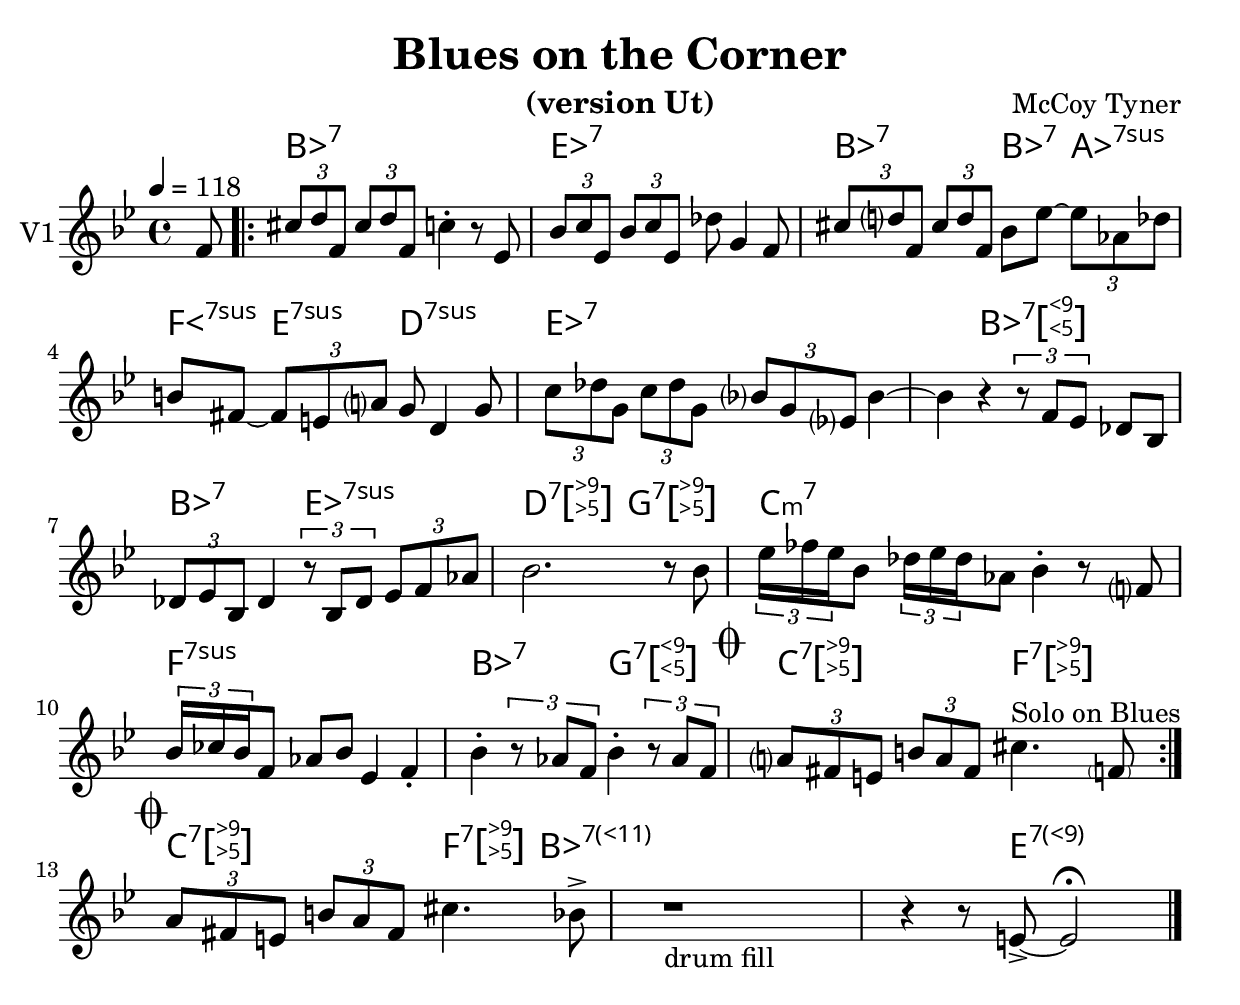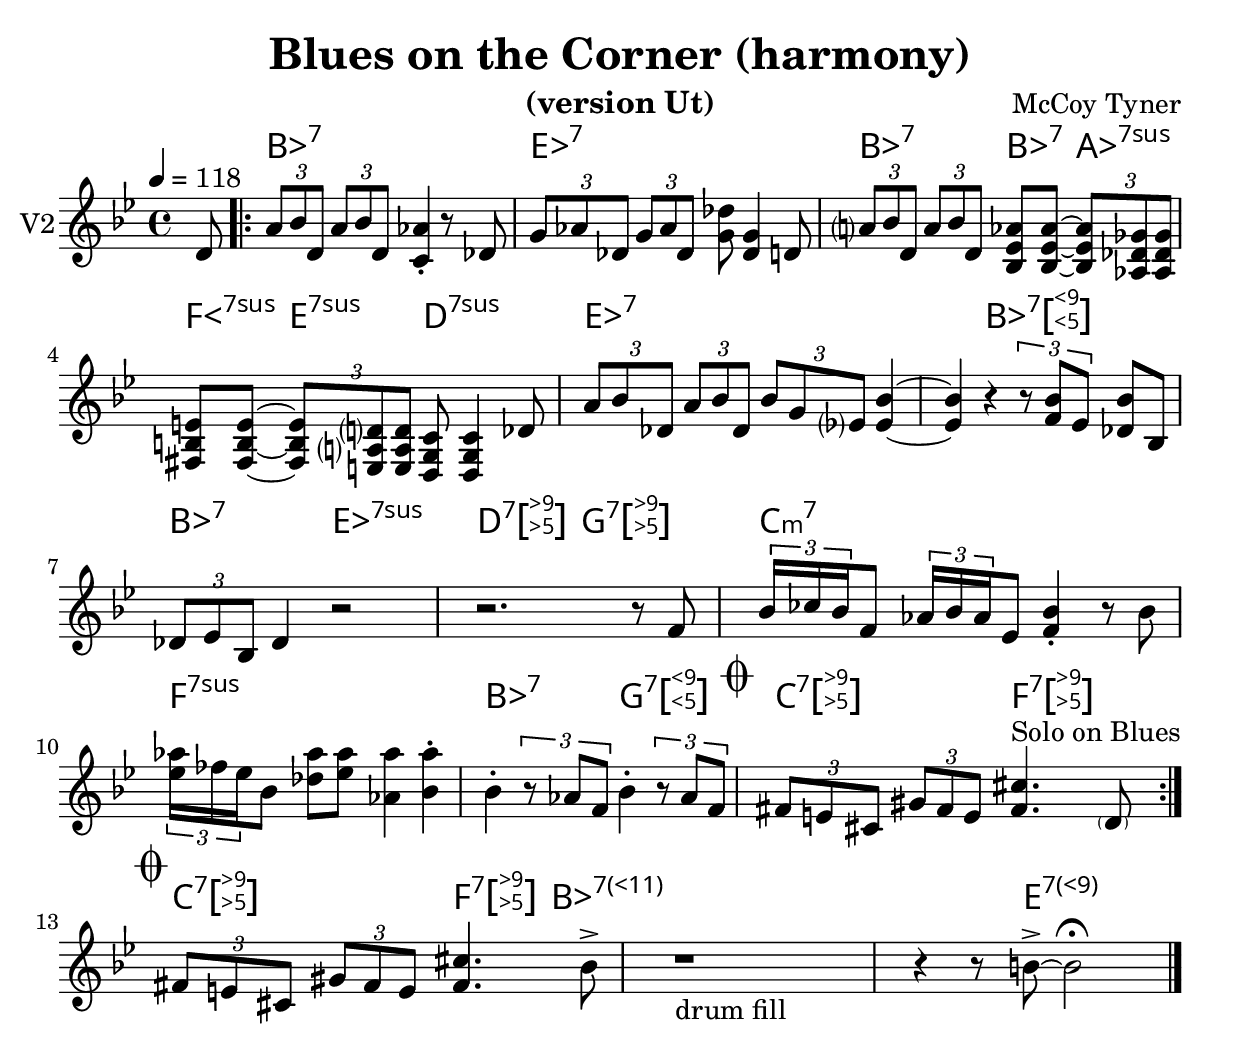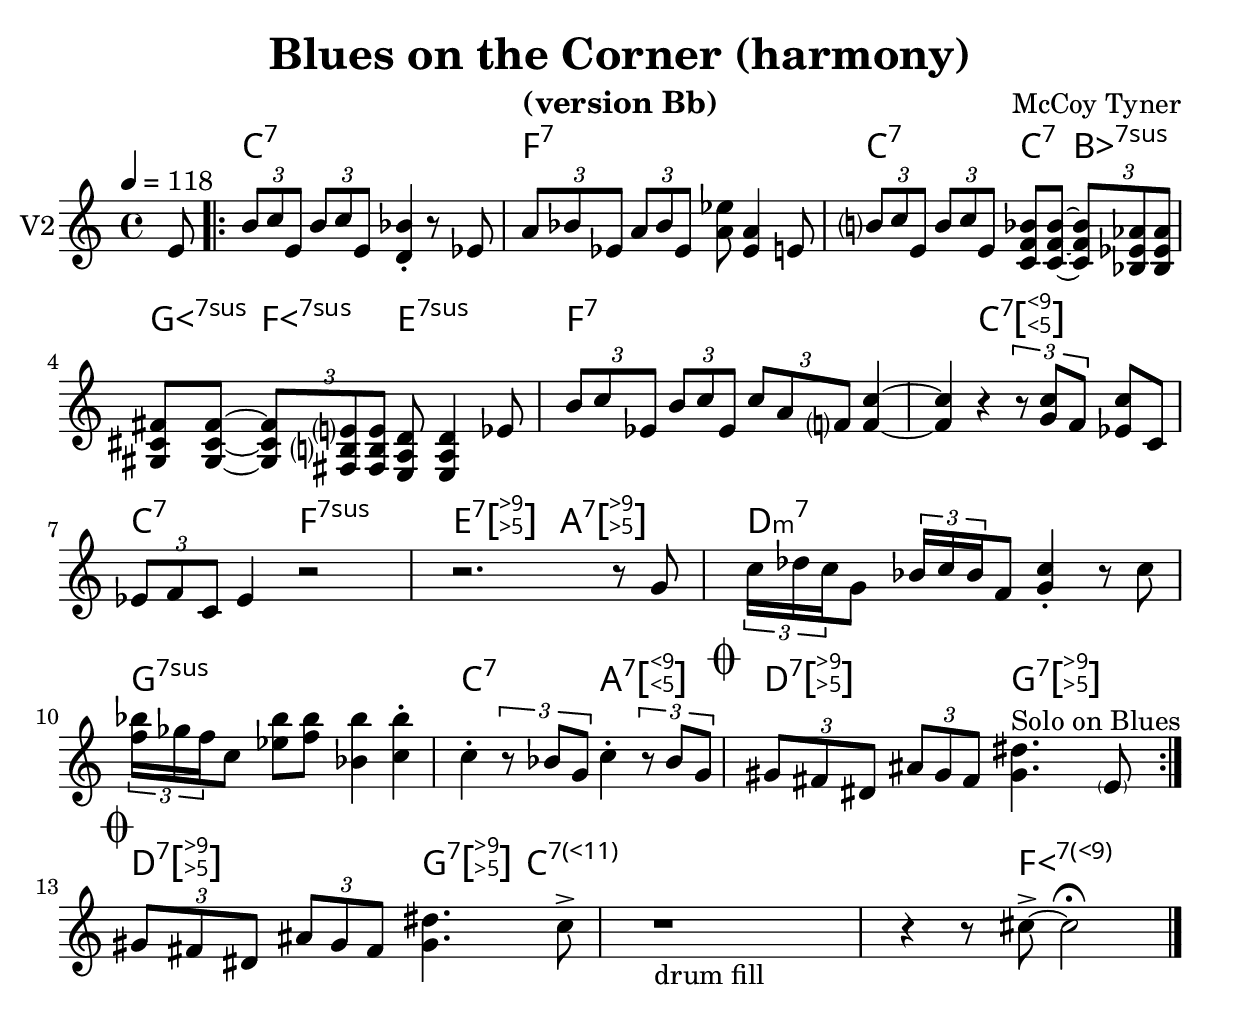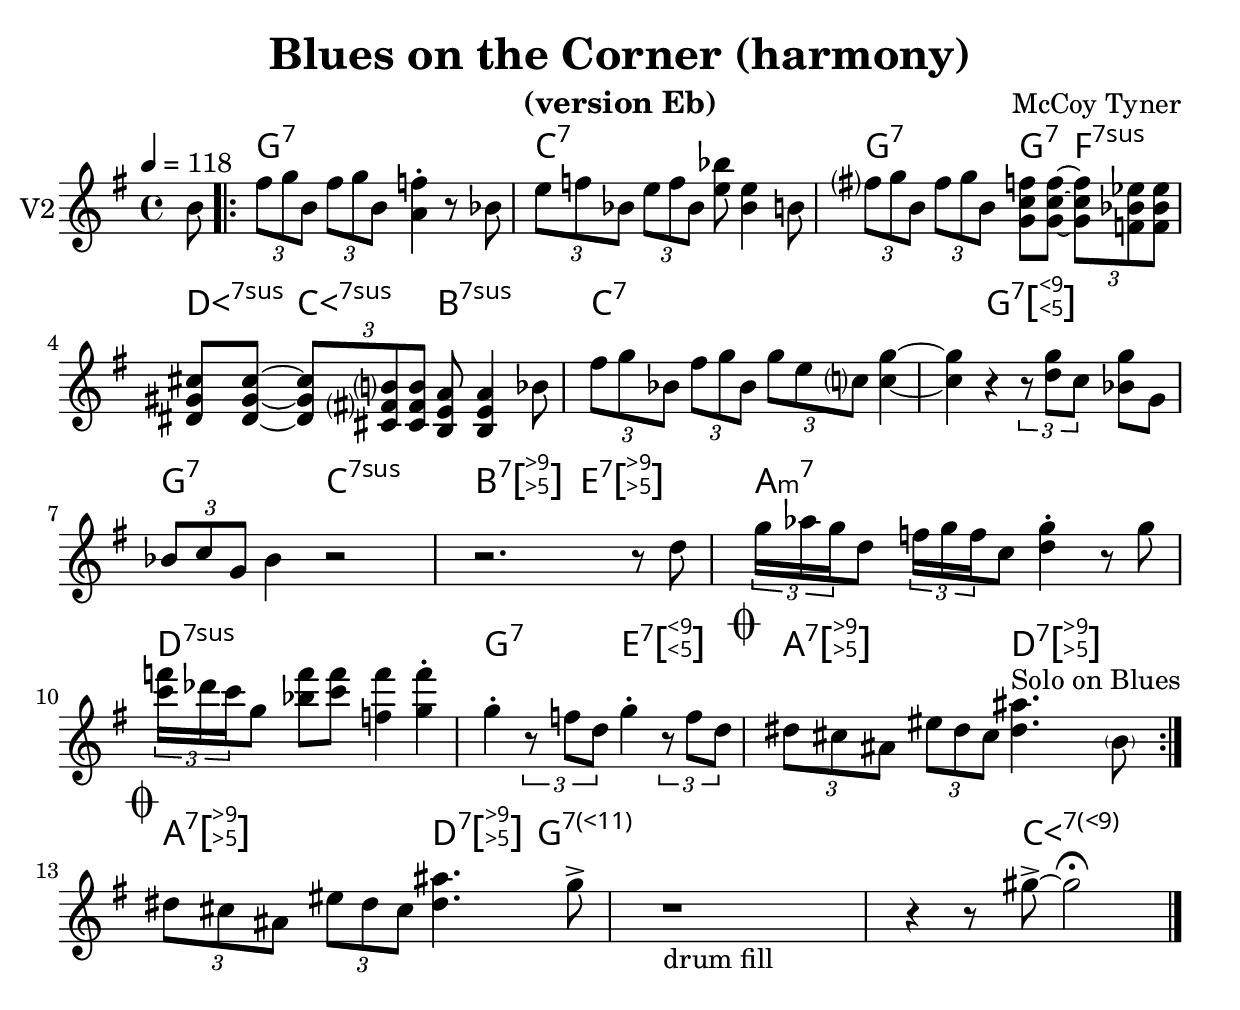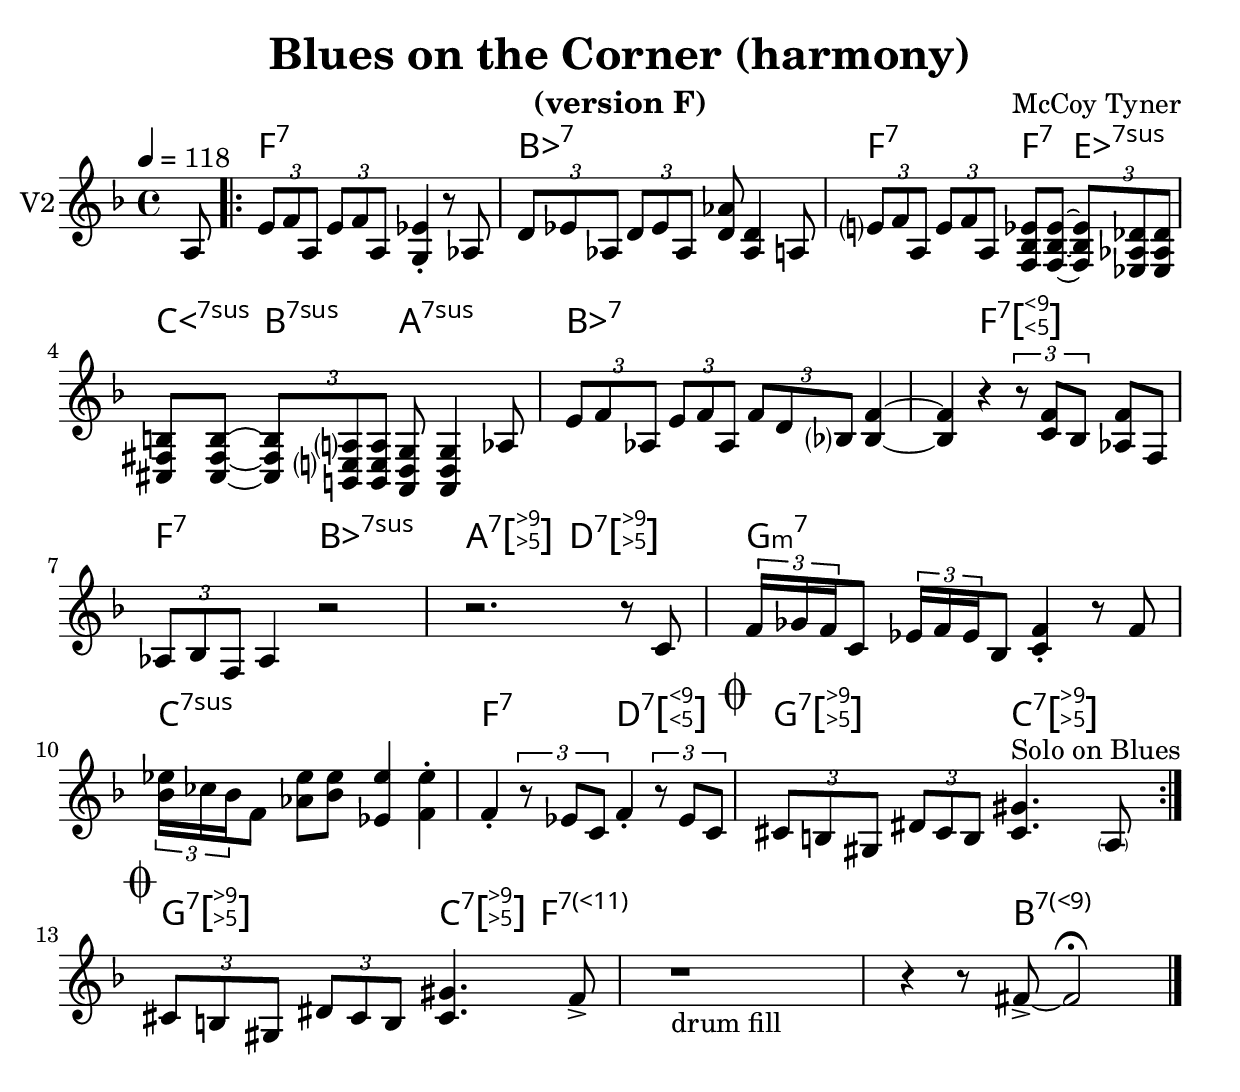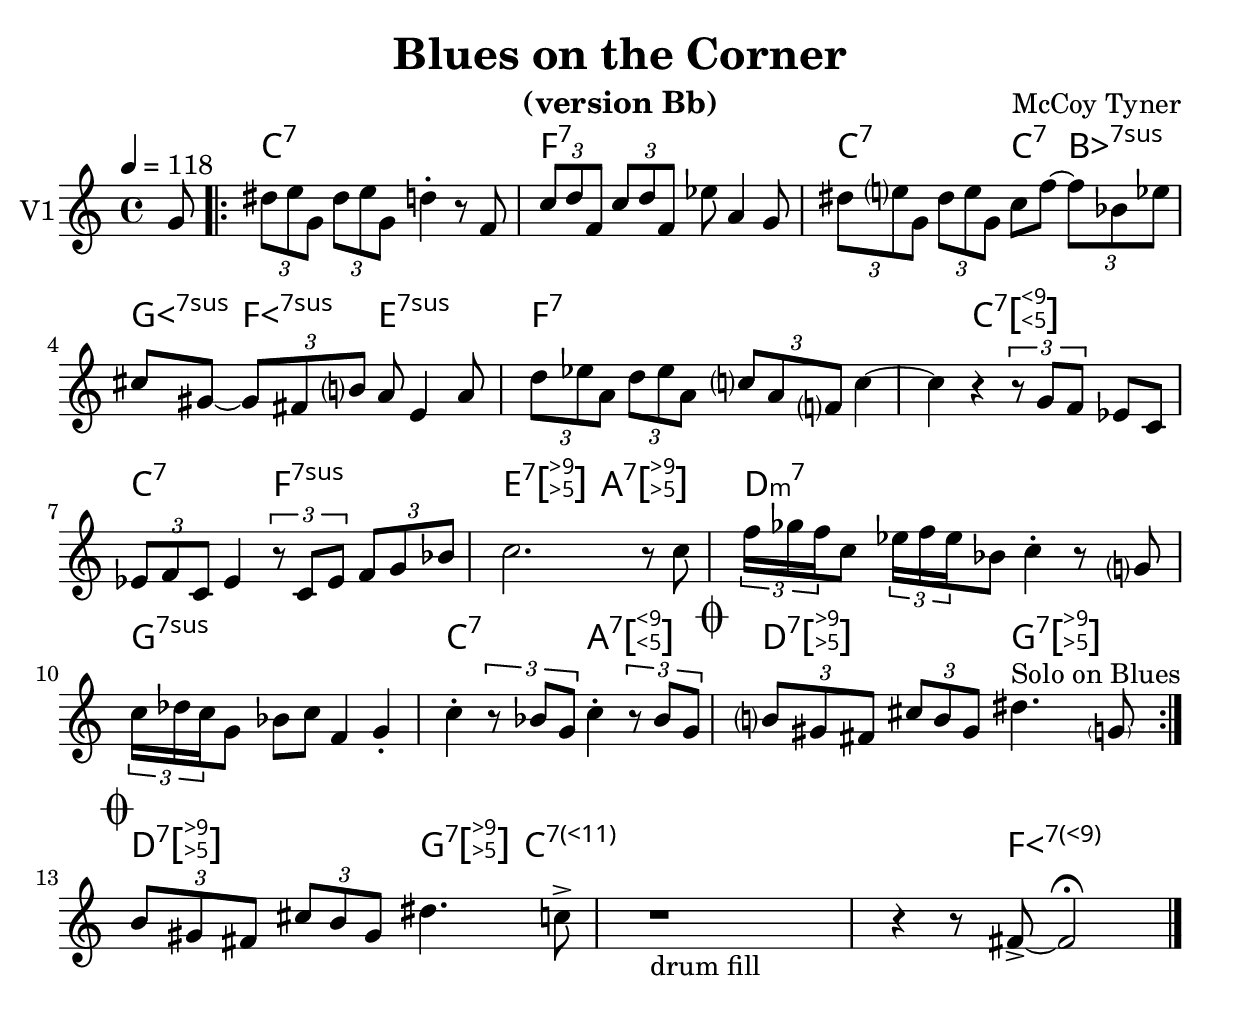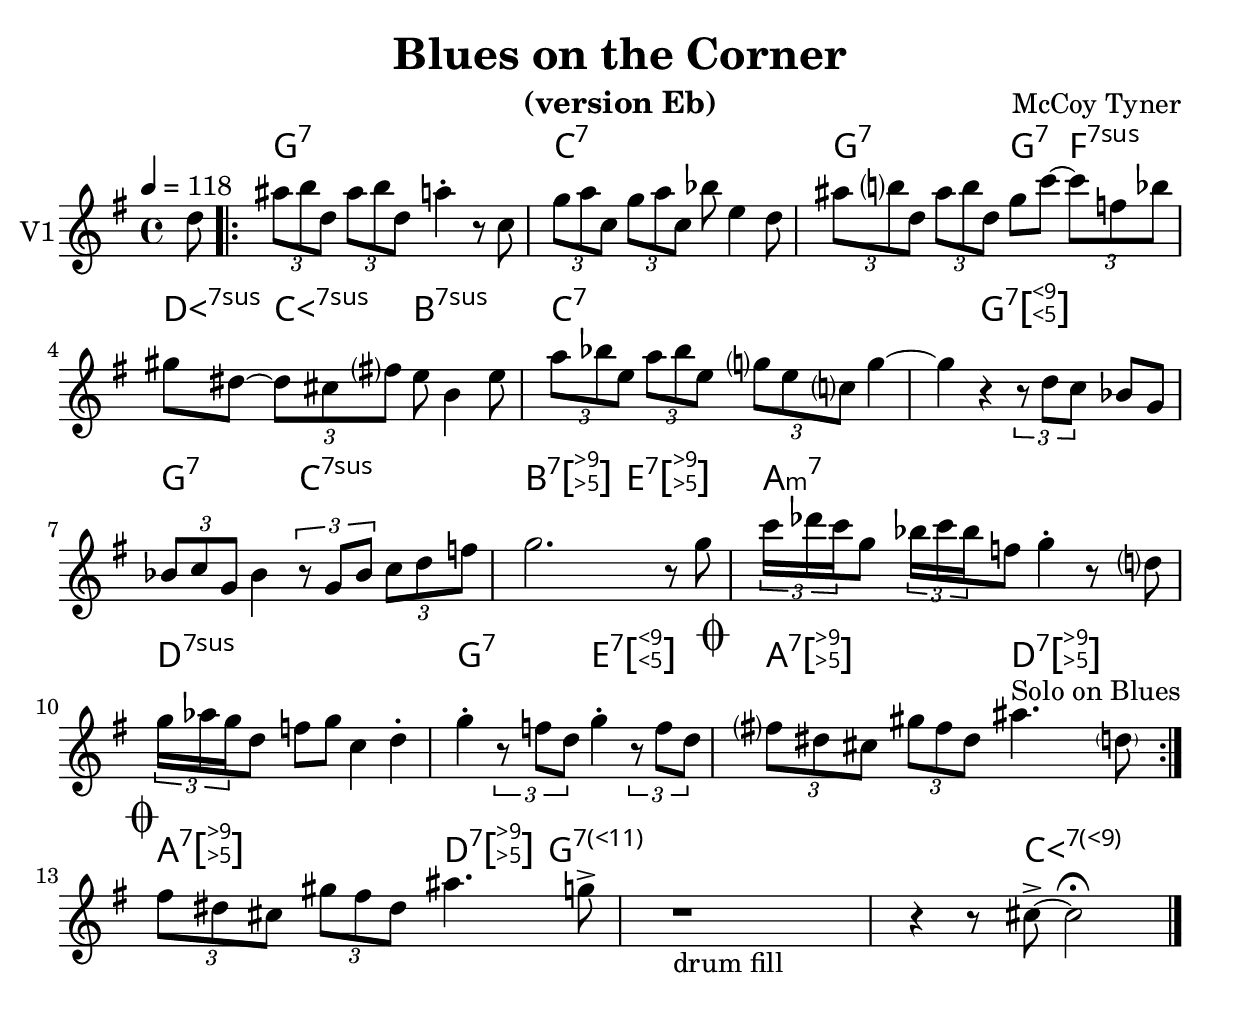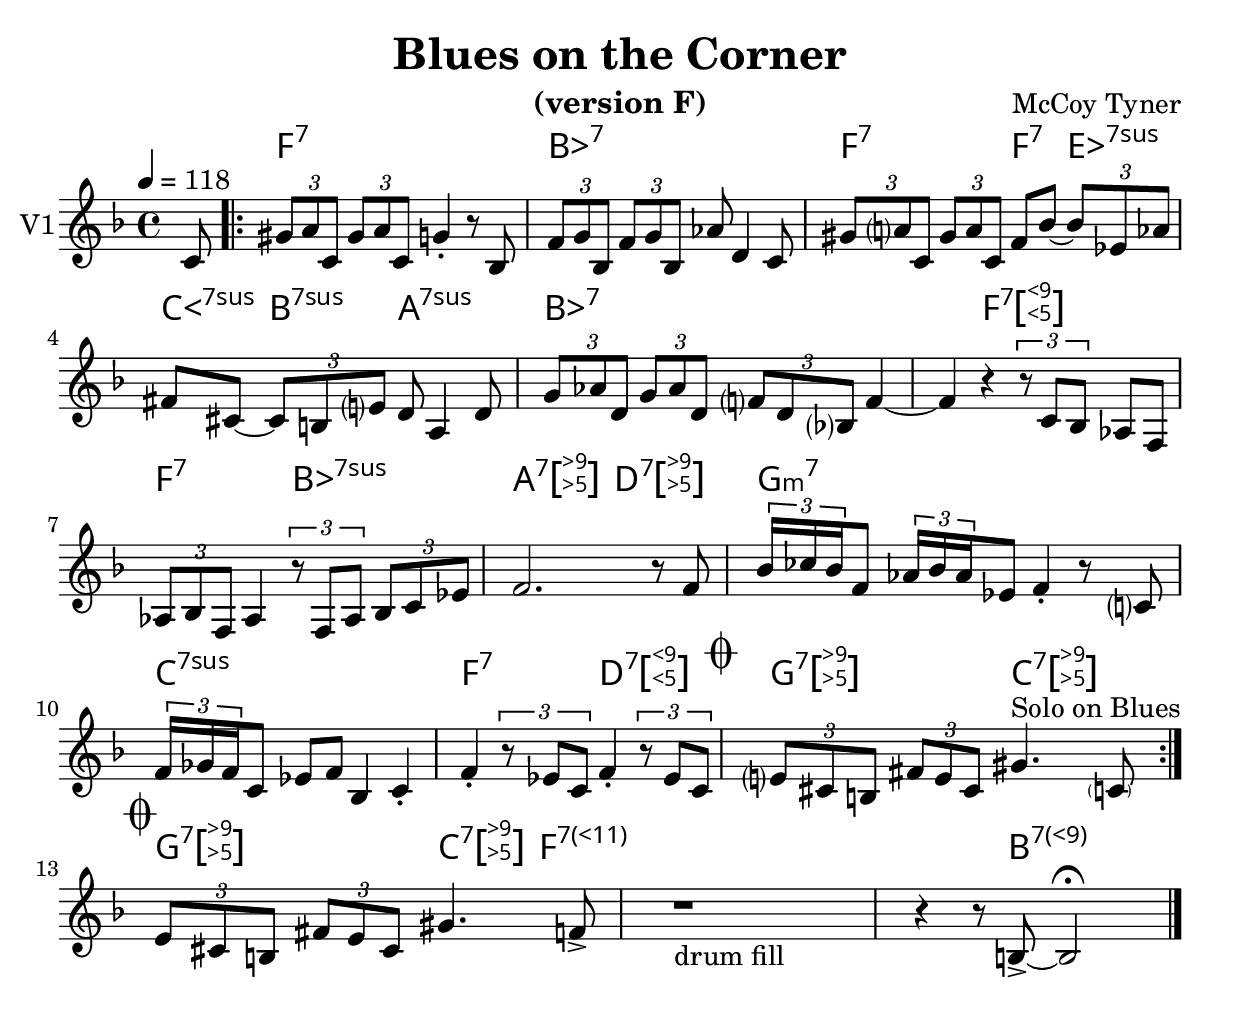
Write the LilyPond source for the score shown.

% Created on Mon Sep 20 15:23:38 CEST 2010
\version "2.22.0"

#(set-global-staff-size 24)
#(set-default-paper-size "a4")

\include "utils/AccordsJazzDefs.ly"

\paper { indent = 0\cm} 



\header {
	title = "Blues on the Corner" 
 	composer = "McCoy Tyner"
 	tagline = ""

}


accords = \chords {
	\partial 8 s8
	bes1:7 es:7
	bes2:7 bes4:7^3 aes:sus7
	fis:sus7 e:sus7 d2:sus7
	es1:7 s4 bes2.:7.5+.9+
	bes2:7 es:sus7 d:7.5-.9- g:7.5-.9-
	c1:m7 f:sus7 bes2:7 g:7.5+.9+
	c:7.5-.9- f:7.5-.9-
	c:7.5-.9- f4:7.5-.9- bes:7.11+
	s1 s4 s8 e8:7.9+ s2
}

staffViolon = \new Staff {
	\time 4/4
	\tempo 4 = 118
	\set Staff.instrumentName = "V1"
	\set Staff.midiInstrument = "trumpet"
	\key bes \major
	\clef treble
	\accidentalStyle modern-cautionary
	\relative c' { 	
 % Type notes here 
\compressEmptyMeasures
\partial 8 f8
\repeat volta 2 {
	\tuplet 3/2 {cis' d f,} \tuplet 3/2 {cis' d f,} c'4-. r8 es,
	\tuplet 3/2 {bes' c es,} \tuplet 3/2 {bes' c es,} des' g,4 f8
	\tuplet 3/2 {cis' d f,} \tuplet 3/2 {cis' d f,} bes es~ \tuplet 3/2 {es aes, des}
	b fis~ \tuplet 3/2 {fis e a} g d4 g8
	\tuplet 3/2 {c des g,} \tuplet 3/2 {c des g,} \tuplet 3/2 {bes g es} bes'4~
	bes r \tuplet 3/2 {r8 f es} des bes
	\tuplet 3/2 {des es bes} des4 \tuplet 3/2 {r8 bes des} \tuplet 3/2 {es f aes}
	bes2. r8 bes
	\tuplet 3/2 {es16[ fes es} bes8] \tuplet 3/2 {des16 es des} aes8 bes4-. r8 f
	\tuplet 3/2 {bes16[ ces bes} f8] aes bes es,4 f-.
	bes-. \tuplet 3/2 {r8 aes f} bes4-. \tuplet 3/2 {r8 aes f}
	\mark \markup {\musicglyph "scripts.coda" }
	\tuplet 3/2 {a fis e} \tuplet 3/2 {b' a fis} cis'4.^\markup{Solo on Blues}  \parenthesize f,8
	}
	\break
	\mark \markup {\musicglyph "scripts.coda" }
	\tuplet 3/2 {a fis e} \tuplet 3/2 {b' a fis} cis'4. bes8->
	r1-\markup {drum fill} r4 r8 e,->~ e2\fermata \bar "|."
	}
}

staffEuph = \new Staff {
	\time 4/4
	\tempo 4 = 118
	\set Staff.instrumentName = "V2"
	\set Staff.midiInstrument = "trombone"
	\key bes \major
	\clef treble
	\accidentalStyle modern-cautionary
	\relative c' { 	
 % Type notes here 
\compressEmptyMeasures
\partial 8 d8
\repeat volta 2 {
	\tuplet 3/2 {a' bes d,} \tuplet 3/2 {a' bes d,} <<c4-. aes'-.>> r8 des,
	\tuplet 3/2 {g aes des,} \tuplet 3/2 {g aes des,} <<g des'>> <<g,4 des>> d8
	\tuplet 3/2 {a' bes d,} \tuplet 3/2 {a' bes d,} <<{bes bes~} {es es~} {aes aes~}>> \tuplet 3/2 {<<{aes ges ges} {es des des} {bes aes aes}>>}
	<<{e' e~ \tuplet 3/2 {e d d} c c4}
	{b8 b~ \tuplet 3/2 {b a a} g g4}
	{fis8 fis~ \tuplet 3/2 {fis e e} d d4}>> des'8
	\tuplet 3/2 {a' bes des,} \tuplet 3/2 {a' bes des,} \tuplet 3/2 {bes' g es} <<{es4~ es} {bes'4~ bes}>>
	    r \tuplet 3/2 {r8 <<f bes>> es,} <<des bes'>> bes,
	\tuplet 3/2 {des es bes} des4 r2
	r2. r8 f % Tacet becose guitare bes2. r8 bes
	\tuplet 3/2 {bes16[ ces bes} f8] \tuplet 3/2 {aes16 bes aes} es8 <<f4-. bes-.>> r8 bes
	\tuplet 3/2 {<<es16 aes[>> fes es} bes8] <<{aes' aes aes4 aes-.}{des,8 es aes,4 bes-.}>>
	bes-. \tuplet 3/2 {r8 aes f} bes4-. \tuplet 3/2 {r8 aes f}
	\mark \markup {\musicglyph "scripts.coda" }
	\tuplet 3/2 {fis e cis} \tuplet 3/2 {gis' fis e} <<fis 4. cis'4.^\markup{Solo on Blues}>>  \parenthesize d,8
	}
	\break
	\mark \markup {\musicglyph "scripts.coda" }
	\tuplet 3/2 {fis e cis} \tuplet 3/2 {gis' fis e} <<fis 4. cis'4.>> bes8->
	r1-\markup {drum fill} r4 r8 b->~ b2\fermata \bar "|."
	}
}


theme=\staffViolon


\include "utils/books.ly"



theme=\staffEuph


\header {
	title = "Blues on the Corner (harmony)" 
}


\bookOutputName "blues_on_the_corner_harmony"


\include "utils/books.ly"